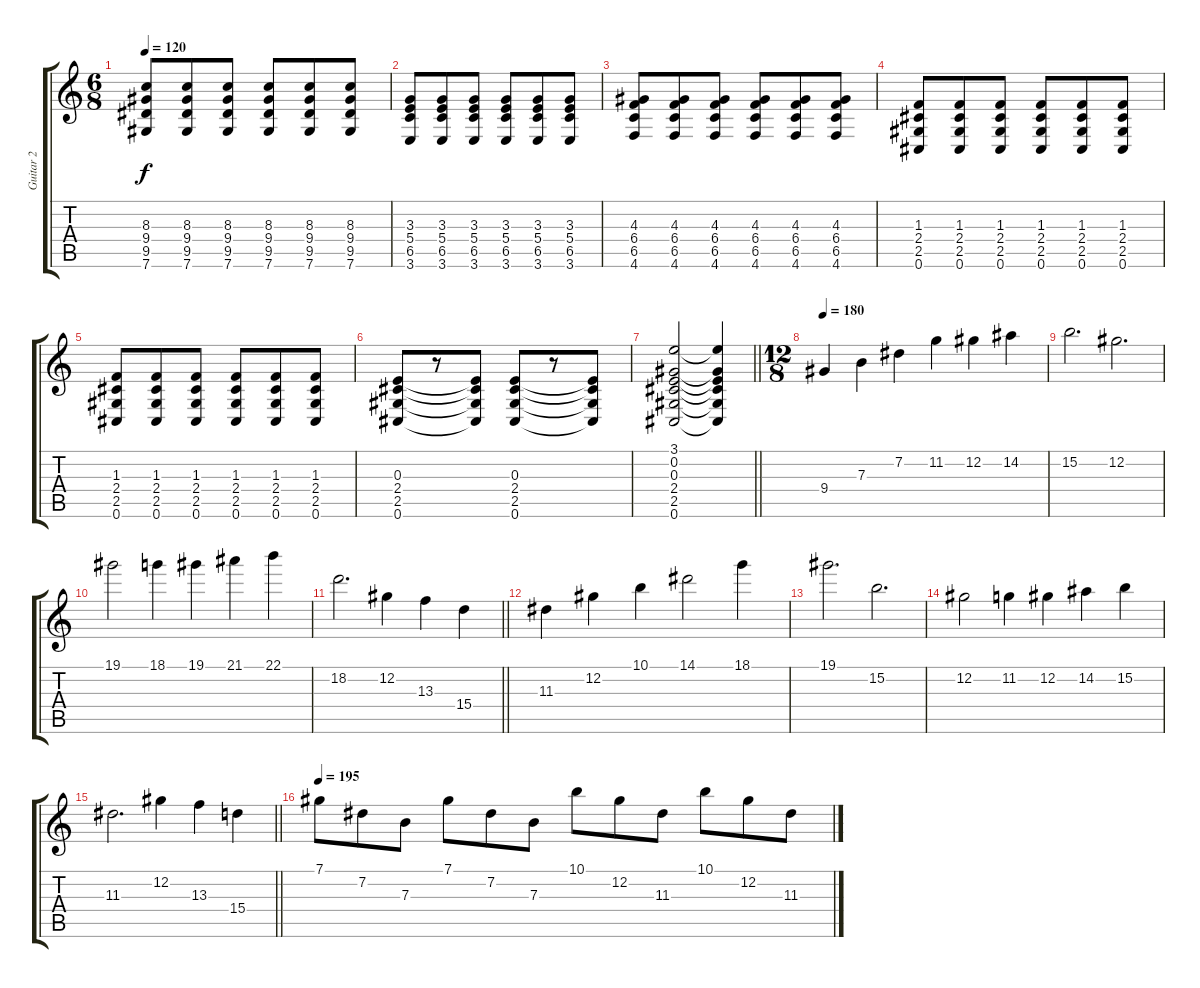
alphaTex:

\track ("Guitar 2" "Guitar 2") {instrument distortionguitar}
\staff {score tabs}
\tuning (Db4 Ab3 E3 B2 Gb2 Db2) {hide}
\ts (6 8)
\tempo 120
\clef g2
\ks c
(8.3 9.4 9.5 7.6).8{dy f} (8.3 9.4 9.5 7.6).8 (8.3 9.4 9.5 7.6).8 (8.3 9.4 9.5 7.6).8 (8.3 9.4 9.5 7.6).8 (8.3 9.4 9.5 7.6).8 |
(3.3 5.4 6.5 3.6).8 (3.3 5.4 6.5 3.6).8 (3.3 5.4 6.5 3.6).8 (3.3 5.4 6.5 3.6).8 (3.3 5.4 6.5 3.6).8 (3.3 5.4 6.5 3.6).8 |
(4.3 6.4 6.5 4.6).8 (4.3 6.4 6.5 4.6).8 (4.3 6.4 6.5 4.6).8 (4.3 6.4 6.5 4.6).8 (4.3 6.4 6.5 4.6).8 (4.3 6.4 6.5 4.6).8 |
(1.3 2.4 2.5 0.6).8 (1.3 2.4 2.5 0.6).8 (1.3 2.4 2.5 0.6).8 (1.3 2.4 2.5 0.6).8 (1.3 2.4 2.5 0.6).8 (1.3 2.4 2.5 0.6).8 |
(1.3 2.4 2.5 0.6).8 (1.3 2.4 2.5 0.6).8 (1.3 2.4 2.5 0.6).8 (1.3 2.4 2.5 0.6).8 (1.3 2.4 2.5 0.6).8 (1.3 2.4 2.5 0.6).8 |
(0.3 2.4 2.5 0.6).8 r.8 (0.3{t} 2.4{t} 2.5{t} 0.6{t}).8 (0.3 2.4 2.5 0.6).8 r.8 (0.3{t} 2.4{t} 2.5{t} 0.6{t}).8 |
\barLineRight lightlight
(3.1 0.2 0.3 2.4 2.5 0.6).2 (3.1{t} 0.2{t} 0.3{t} 2.4{t} 2.5{t} 0.6{t}).4 |
\ts (12 8)
\tempo 180
9.4.4 7.3.4 7.2.4 11.2.4 12.2.4 14.2.4 |
15.2.2{d} 12.2.2{d} |
19.1.2 18.1.4 19.1.4 21.1.4 22.1.4 |
\barLineRight lightlight
18.2.2{d} 12.2.4 13.3.4 15.4.4 |
11.3.4 12.2.4 10.1.4 14.1.2 18.1.4 |
19.1.2{d} 15.2.2{d} |
12.2.2 11.2.4 12.2.4 14.2.4 15.2.4 |
\barLineRight lightlight
11.3.2{d} 12.2.4 13.3.4 15.4.4 |
\tempo 195
7.1.8 7.2.8 7.3.8 7.1.8 7.2.8 7.3.8 10.1.8 12.2.8 11.3.8 10.1.8 12.2.8 11.3.8
